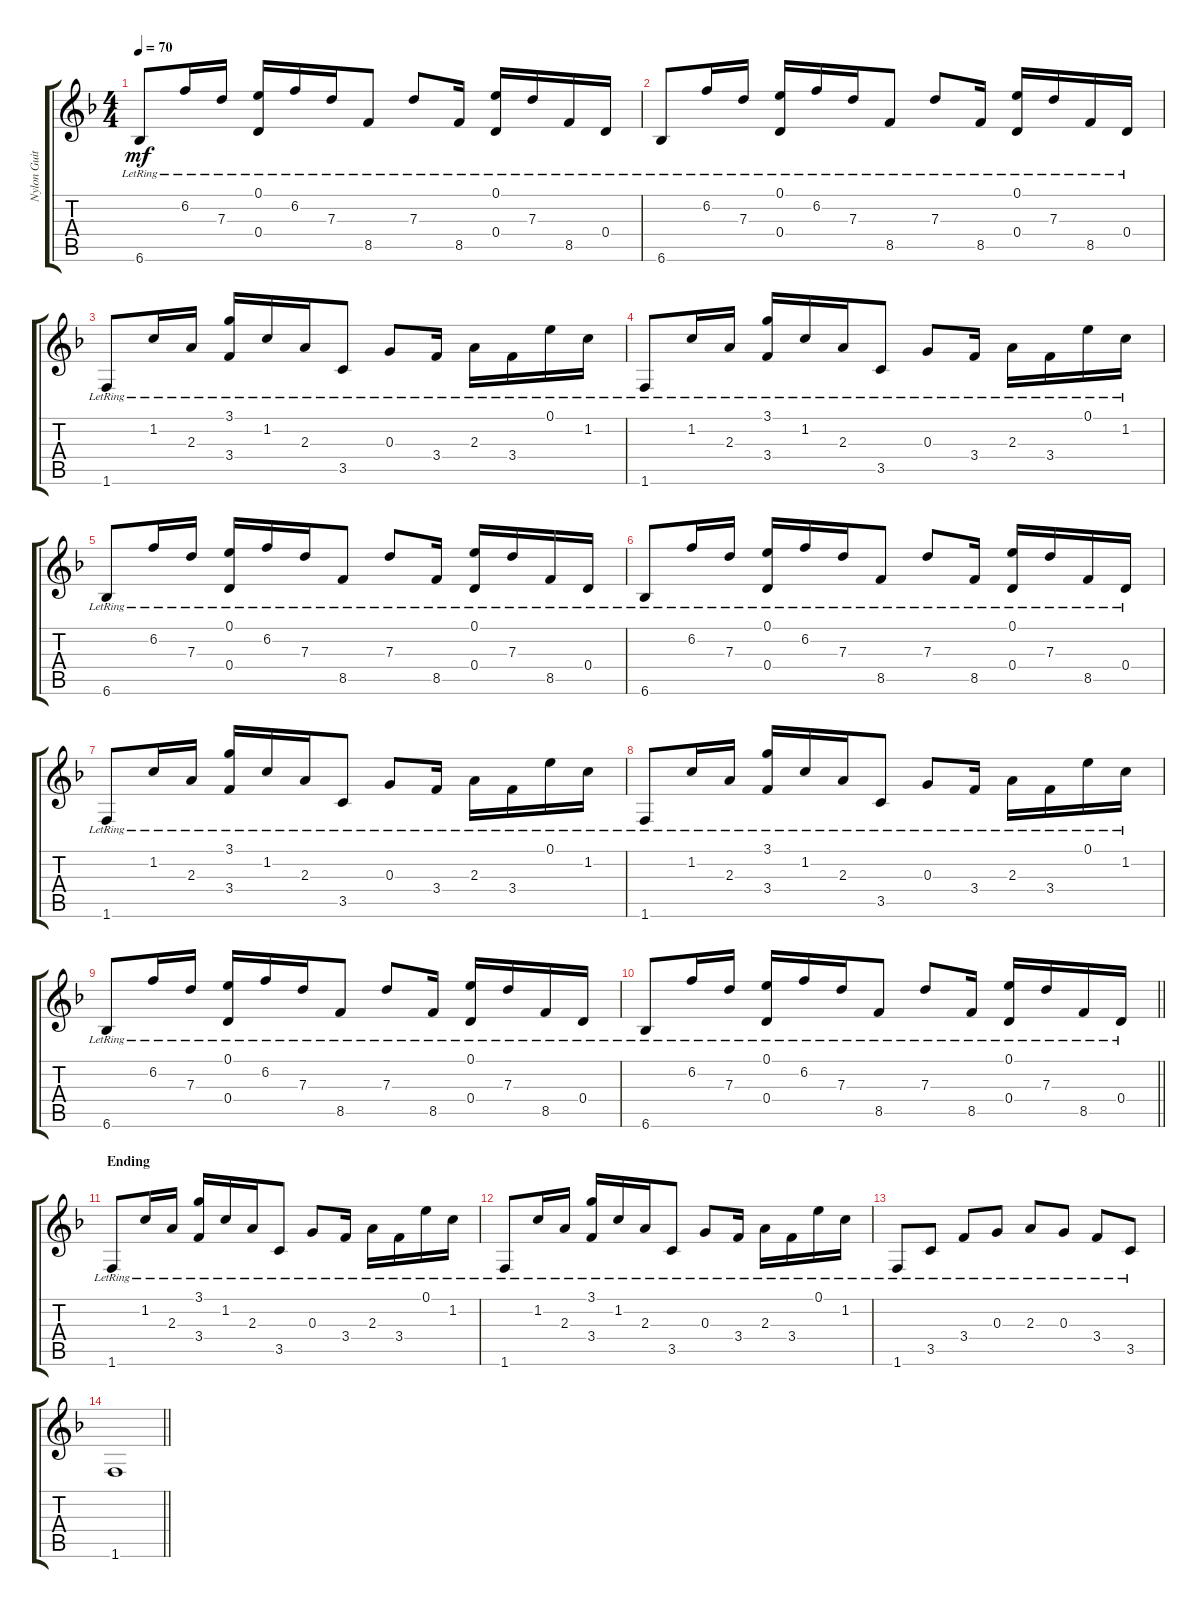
\track ("Nylon Guitar" "Nylon Guit") {instrument acousticguitarnylon}
\staff {score tabs}
\tuning (E4 B3 G3 D3 A2 E2) {hide}
\ts (4 4)
\tempo 70
\clef g2
\ks f
6.6{lr}.8{dy mf} 6.2{lr}.16 7.3{lr}.16 (0.1{lr} 0.4{lr}).16 6.2{lr}.16 7.3{lr}.16 8.5{lr}.8 7.3{lr}.8 8.5{lr}.16 (0.1{lr} 0.4{lr}).16 7.3{lr}.16 8.5{lr}.16 0.4{lr}.16 |
6.6{lr}.8 6.2{lr}.16 7.3{lr}.16 (0.1{lr} 0.4{lr}).16 6.2{lr}.16 7.3{lr}.16 8.5{lr}.8 7.3{lr}.8 8.5{lr}.16 (0.1{lr} 0.4{lr}).16 7.3{lr}.16 8.5{lr}.16 0.4{lr}.16 |
1.6{lr}.8 1.2{lr}.16 2.3{lr}.16 (3.1{lr} 3.4{lr}).16 1.2{lr}.16 2.3{lr}.16 3.5{lr}.8 0.3{lr}.8 3.4{lr}.16 2.3{lr}.16 3.4{lr}.16 0.1{lr}.16 1.2{lr}.16 |
1.6{lr}.8 1.2{lr}.16 2.3{lr}.16 (3.1{lr} 3.4{lr}).16 1.2{lr}.16 2.3{lr}.16 3.5{lr}.8 0.3{lr}.8 3.4{lr}.16 2.3{lr}.16 3.4{lr}.16 0.1{lr}.16 1.2{lr}.16 |
6.6{lr}.8 6.2{lr}.16 7.3{lr}.16 (0.1{lr} 0.4{lr}).16 6.2{lr}.16 7.3{lr}.16 8.5{lr}.8 7.3{lr}.8 8.5{lr}.16 (0.1{lr} 0.4{lr}).16 7.3{lr}.16 8.5{lr}.16 0.4{lr}.16 |
6.6{lr}.8 6.2{lr}.16 7.3{lr}.16 (0.1{lr} 0.4{lr}).16 6.2{lr}.16 7.3{lr}.16 8.5{lr}.8 7.3{lr}.8 8.5{lr}.16 (0.1{lr} 0.4{lr}).16 7.3{lr}.16 8.5{lr}.16 0.4{lr}.16 |
1.6{lr}.8 1.2{lr}.16 2.3{lr}.16 (3.1{lr} 3.4{lr}).16 1.2{lr}.16 2.3{lr}.16 3.5{lr}.8 0.3{lr}.8 3.4{lr}.16 2.3{lr}.16 3.4{lr}.16 0.1{lr}.16 1.2{lr}.16 |
1.6{lr}.8 1.2{lr}.16 2.3{lr}.16 (3.1{lr} 3.4{lr}).16 1.2{lr}.16 2.3{lr}.16 3.5{lr}.8 0.3{lr}.8 3.4{lr}.16 2.3{lr}.16 3.4{lr}.16 0.1{lr}.16 1.2{lr}.16 |
6.6{lr}.8 6.2{lr}.16 7.3{lr}.16 (0.1{lr} 0.4{lr}).16 6.2{lr}.16 7.3{lr}.16 8.5{lr}.8 7.3{lr}.8 8.5{lr}.16 (0.1{lr} 0.4{lr}).16 7.3{lr}.16 8.5{lr}.16 0.4{lr}.16 |
\barLineRight lightlight
6.6{lr}.8 6.2{lr}.16 7.3{lr}.16 (0.1{lr} 0.4{lr}).16 6.2{lr}.16 7.3{lr}.16 8.5{lr}.8 7.3{lr}.8 8.5{lr}.16 (0.1{lr} 0.4{lr}).16 7.3{lr}.16 8.5{lr}.16 0.4{lr}.16 |
\section ("" "Ending")
1.6{lr}.8 1.2{lr}.16 2.3{lr}.16 (3.1{lr} 3.4{lr}).16 1.2{lr}.16 2.3{lr}.16 3.5{lr}.8 0.3{lr}.8 3.4{lr}.16 2.3{lr}.16 3.4{lr}.16 0.1{lr}.16 1.2{lr}.16 |
1.6{lr}.8 1.2{lr}.16 2.3{lr}.16 (3.1{lr} 3.4{lr}).16 1.2{lr}.16 2.3{lr}.16 3.5{lr}.8 0.3{lr}.8 3.4{lr}.16 2.3{lr}.16 3.4{lr}.16 0.1{lr}.16 1.2{lr}.16 |
1.6{lr}.8 3.5{lr}.8 3.4{lr}.8 0.3{lr}.8 2.3{lr}.8 0.3{lr}.8 3.4{lr}.8 3.5{lr}.8 |
\barLineRight lightlight
1.6.1
